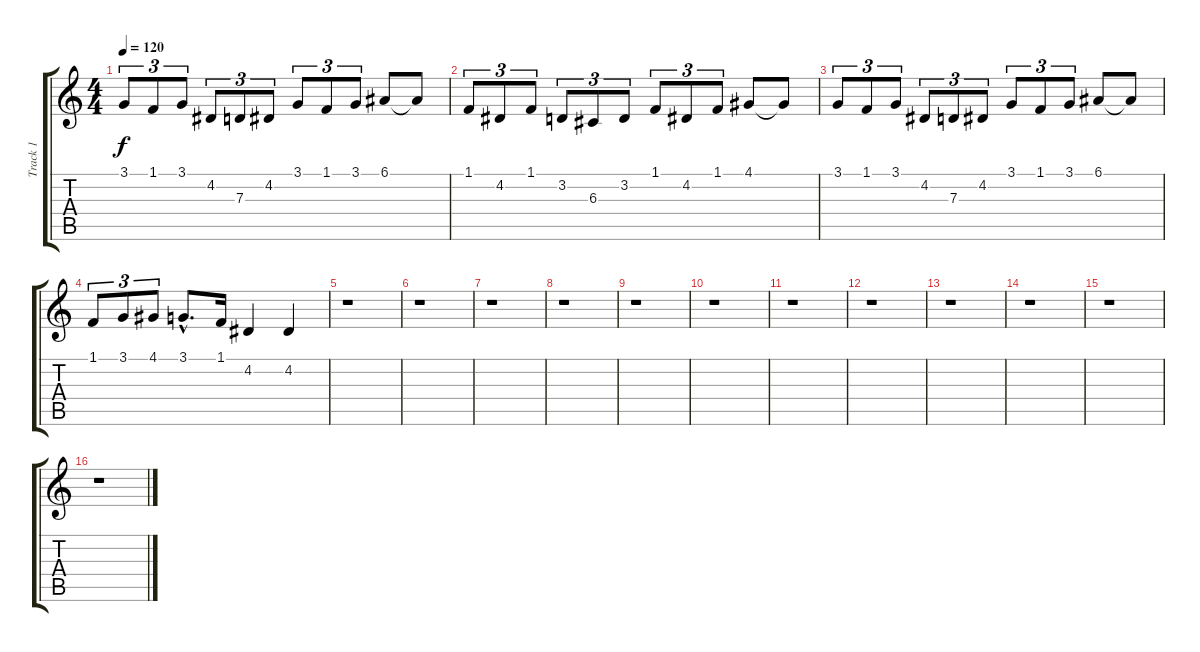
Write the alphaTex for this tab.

\track ("Track 1" "Track 1") {instrument piccolo}
\staff {score tabs}
\tuning (E4 B3 G3 D3 A2 E2) {hide}
\ts (4 4)
\tempo 120
\clef g2
\ks c
3.1.8{tu (3 2) dy f instrument piccolo} 1.1.8{tu (3 2)} 3.1.8{tu (3 2)} 4.2.8{tu (3 2)} 7.3.8{tu (3 2)} 4.2.8{tu (3 2)} 3.1.8{tu (3 2)} 1.1.8{tu (3 2)} 3.1.8{tu (3 2)} 6.1.8 6.1{t}.8 |
1.1.8{tu (3 2)} 4.2.8{tu (3 2)} 1.1.8{tu (3 2)} 3.2.8{tu (3 2)} 6.3.8{tu (3 2)} 3.2.8{tu (3 2)} 1.1.8{tu (3 2)} 4.2.8{tu (3 2)} 1.1.8{tu (3 2)} 4.1.8 4.1{t}.8 |
3.1.8{tu (3 2)} 1.1.8{tu (3 2)} 3.1.8{tu (3 2)} 4.2.8{tu (3 2)} 7.3.8{tu (3 2)} 4.2.8{tu (3 2)} 3.1.8{tu (3 2)} 1.1.8{tu (3 2)} 3.1.8{tu (3 2)} 6.1.8 6.1{t}.8 |
1.1.8{tu (3 2)} 3.1.8{tu (3 2)} 4.1.8{tu (3 2)} 3.1{hac}.8{d} 1.1.16 4.2.4 4.2.4 |
r.1 |
r.1 |
r.1 |
r.1 |
r.1 |
r.1 |
r.1 |
r.1 |
r.1 |
r.1 |
r.1 |
r.1
